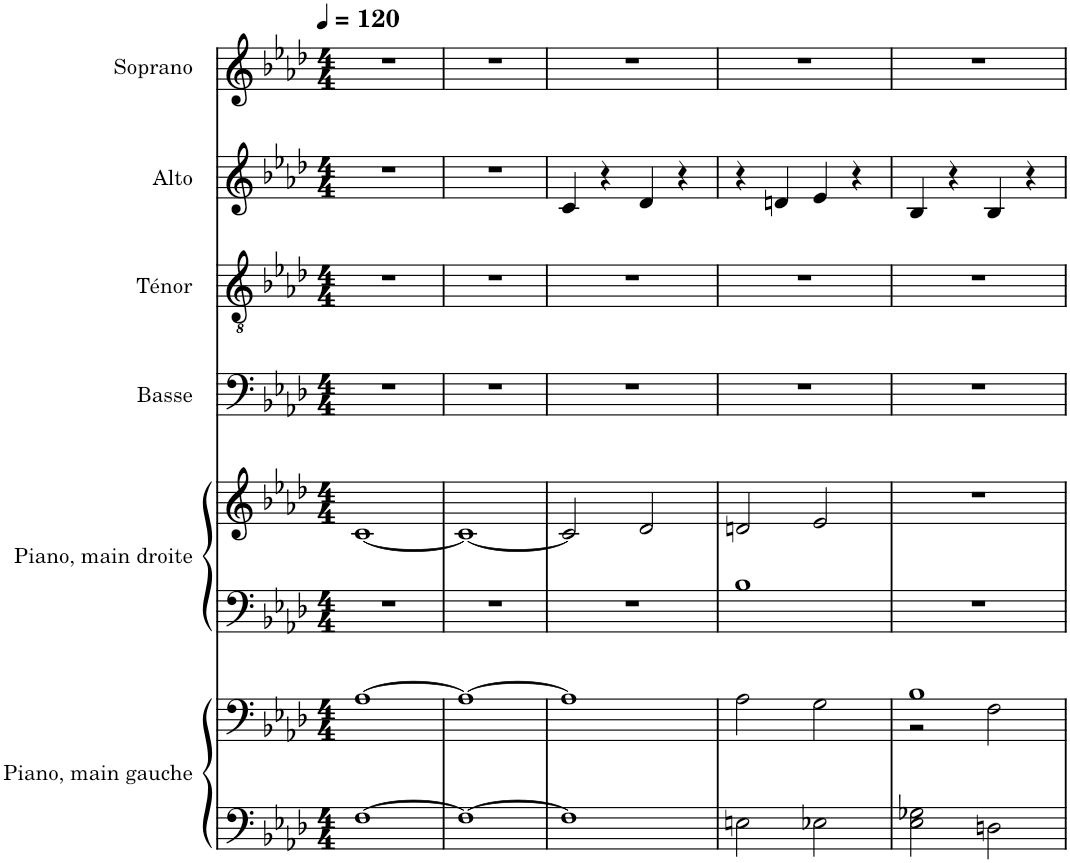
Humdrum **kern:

**kern	**kern	**kern	**kern	**kern	**kern	**kern	**kern
*part6	*part6	*part5	*part5	*part4	*part3	*part2	*part1
*staff8	*staff7	*staff6	*staff5	*staff4	*staff3	*staff2	*staff1
*I"Piano, main gauche	*	*I"Piano, main droite	*	*I"Basse	*I"Ténor	*I"Alto	*I"Soprano
*I'Pia.	*	*I'Pia.	*	*I'B.	*I'T.	*I'A.	*I'S
*clefF4	*clefF4	*clefF4	*clefG2	*clefF4	*clefGv2	*clefG2	*clefG2
*k[b-e-a-d-]	*k[b-e-a-d-]	*k[b-e-a-d-]	*k[b-e-a-d-]	*k[b-e-a-d-]	*k[b-e-a-d-]	*k[b-e-a-d-]	*k[b-e-a-d-]
*M4/4	*M4/4	*M4/4	*M4/4	*M4/4	*M4/4	*M4/4	*M4/4
*MM120	*MM120	*MM120	*MM120	*MM120	*MM120	*MM120	*MM120
=1	=1	=1	=1	=1	=1	=1	=1
[1F	[1A-	1r	[1c	1r	1r	1r	1r
=2	=2	=2	=2	=2	=2	=2	=2
1F_	1A-_	1r	1c_	1r	1r	1r	1r
=3	=3	=3	=3	=3	=3	=3	=3
1F]	1A-]	1r	2c/]	1r	1r	4c/	1r
.	.	.	.	.	.	4r	.
.	.	.	2d-/	.	.	4d-/	.
.	.	.	.	.	.	4r	.
=4	=4	=4	=4	=4	=4	=4	=4
2En\	2A-\	1B-	2dn/	1r	1r	4r	1r
.	.	.	.	.	.	4dn/	.
2E-X\	2G\	.	2e-/	.	.	4e-/	.
.	.	.	.	.	.	4r	.
=5	=5	=5	=5	=5	=5	=5	=5
*	*^	*	*	*	*	*	*
2E-\ 2G-X\	1B-	2r	1r	1r	1r	1r	4B-/	1r
.	.	.	.	.	.	.	4r	.
2Dn\	.	2F\	.	.	.	.	4B-/	.
.	.	.	.	.	.	.	4r	.
*	*v	*v	*	*	*	*	*	*
=	=	=	=	=	=	=	=
*-	*-	*-	*-	*-	*-	*-	*-
